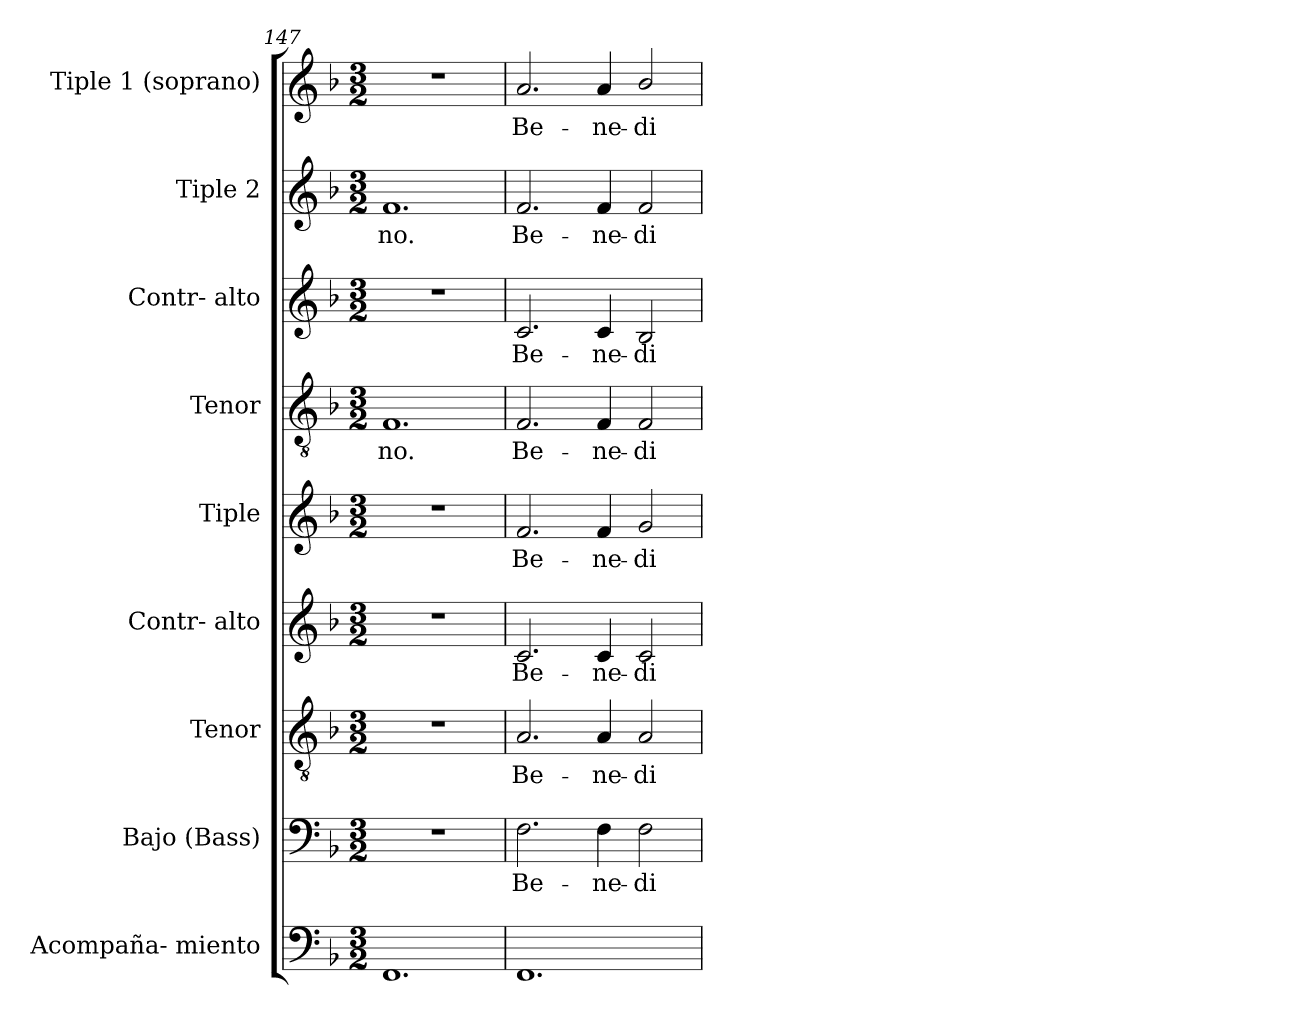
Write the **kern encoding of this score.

**kern	**kern	**text	**kern	**text	**kern	**text	**kern	**text	**kern	**text	**kern	**text	**kern	**text	**kern	**text
*part9	*part8	*part8	*part7	*part7	*part6	*part6	*part5	*part5	*part4	*part4	*part3	*part3	*part2	*part2	*part1	*part1
*staff9	*staff8	*staff8	*staff7	*staff7	*staff6	*staff6	*staff5	*staff5	*staff4	*staff4	*staff3	*staff3	*staff2	*staff2	*staff1	*staff1
*I"Acompaña- miento	*I"Bajo (Bass)	*	*I"Tenor	*	*I"Contr- alto	*	*I"Tiple	*	*I"Tenor	*	*I"Contr- alto	*	*I"Tiple 2	*	*I"Tiple 1 (soprano)	*
*	*I'B.	*	*I'T.	*	*I'A.	*	*	*	*I'T.	*	*I'A.	*	*	*	*I'S.	*
*clefF4	*clefF4	*	*clefGv2	*	*clefG2	*	*clefG2	*	*clefGv2	*	*clefG2	*	*clefG2	*	*clefG2	*
*	*	*	*ITrd7c12	*	*	*	*	*	*ITrd7c12	*	*	*	*	*	*	*
*k[b-]	*k[b-]	*	*k[b-]	*	*k[b-]	*	*k[b-]	*	*k[b-]	*	*k[b-]	*	*k[b-]	*	*k[b-]	*
*F:	*F:	*	*F:	*	*F:	*	*F:	*	*F:	*	*F:	*	*F:	*	*F:	*
*M3/2	*M3/2	*	*M3/2	*	*M3/2	*	*M3/2	*	*M3/2	*	*M3/2	*	*M3/2	*	*M3/2	*
=147	=147	=147	=147	=147	=147	=147	=147	=147	=147	=147	=147	=147	=147	=147	=147	=147
!	!LO:N:vis=1	!	!LO:N:vis=1	!	!LO:N:vis=1	!	!LO:N:vis=1	!	!	!	!	!	!	!	!	!
!	!	!	!	!	!	!	!	!	!	!LO:LY:b:color=#000000	!LO:N:vis=1	!	!	!	!	!
!	!	!	!	!	!	!	!	!	!	!	!	!	!	!LO:LY:b:color=#000000	!LO:N:vis=1	!
1.FFi	1.r	.	1.r	.	1.r	.	1.r	.	1.FFi	-no.	1.r	.	1.fi	-no.	1.r	.
!!LO:PB:g=z
=148	=148	=148	=148	=148	=148	=148	=148	=148	=148	=148	=148	=148	=148	=148	=148	=148
!	!	!LO:LY:b:color=#000000	!	!	!	!	!	!	!	!	!	!	!	!	!	!
!	!	!	!	!LO:LY:b:color=#000000	!	!	!	!	!	!	!	!	!	!	!	!
!	!	!	!	!	!	!LO:LY:b:color=#000000	!	!	!	!	!	!	!	!	!	!
!	!	!	!	!	!	!	!	!LO:LY:b:color=#000000	!	!	!	!	!	!	!	!
!	!	!	!	!	!	!	!	!	!	!LO:LY:b:color=#000000	!	!	!	!	!	!
!	!	!	!	!	!	!	!	!	!	!	!	!LO:LY:b:color=#000000	!	!	!	!
!	!	!	!	!	!	!	!	!	!	!	!	!	!	!LO:LY:b:color=#000000	!	!
!	!	!	!	!	!	!	!	!	!	!	!	!	!	!	!	!LO:LY:b:color=#000000
1.FFi	2.Fi\	Be-	2.AAi/	Be-	2.ci/	Be-	2.fi/	Be-	2.FFi/	Be-	2.ci/	Be-	2.fi/	Be-	2.ai/	Be-
!	!	!LO:LY:b:color=#000000	!	!	!	!	!	!	!	!	!	!	!	!	!	!
!	!	!	!	!LO:LY:b:color=#000000	!	!	!	!	!	!	!	!	!	!	!	!
!	!	!	!	!	!	!LO:LY:b:color=#000000	!	!	!	!	!	!	!	!	!	!
!	!	!	!	!	!	!	!	!LO:LY:b:color=#000000	!	!	!	!	!	!	!	!
!	!	!	!	!	!	!	!	!	!	!LO:LY:b:color=#000000	!	!	!	!	!	!
!	!	!	!	!	!	!	!	!	!	!	!	!LO:LY:b:color=#000000	!	!	!	!
!	!	!	!	!	!	!	!	!	!	!	!	!	!	!LO:LY:b:color=#000000	!	!
!	!	!	!	!	!	!	!	!	!	!	!	!	!	!	!	!LO:LY:b:color=#000000
.	4Fi\	-ne-	4AAi/	-ne-	4ci/	-ne-	4fi/	-ne-	4FFi/	-ne-	4ci/	-ne-	4fi/	-ne-	4ai/	-ne-
!	!	!LO:LY:b:color=#000000	!	!	!	!	!	!	!	!	!	!	!	!	!	!
!	!	!	!	!LO:LY:b:color=#000000	!	!	!	!	!	!	!	!	!	!	!	!
!	!	!	!	!	!	!LO:LY:b:color=#000000	!	!	!	!	!	!	!	!	!	!
!	!	!	!	!	!	!	!	!LO:LY:b:color=#000000	!	!	!	!	!	!	!	!
!	!	!	!	!	!	!	!	!	!	!LO:LY:b:color=#000000	!	!	!	!	!	!
!	!	!	!	!	!	!	!	!	!	!	!	!LO:LY:b:color=#000000	!	!	!	!
!	!	!	!	!	!	!	!	!	!	!	!	!	!	!LO:LY:b:color=#000000	!	!
!	!	!	!	!	!	!	!	!	!	!	!	!	!	!	!	!LO:LY:b:color=#000000
.	2Fi\	-di-	2AAi/	-di-	2ci/	-di-	2gi/	-di-	2FFi/	-di-	2B-i/	-di-	2fi/	-di-	2b-i/	-di-
=	=	=	=	=	=	=	=	=	=	=	=	=	=	=	=	=
*-	*-	*-	*-	*-	*-	*-	*-	*-	*-	*-	*-	*-	*-	*-	*-	*-
